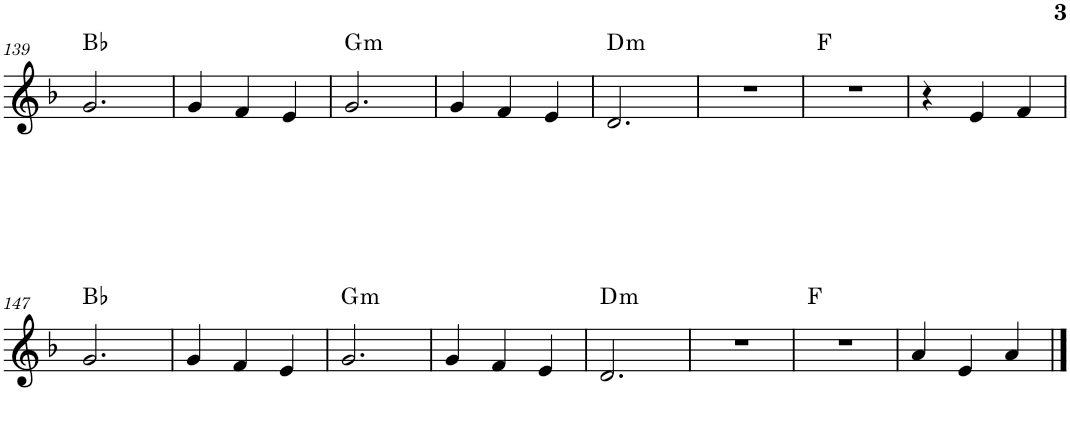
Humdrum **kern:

**kern	**harte
*part1	*part1
*staff1	*
*I"Voice	*
*I'Vc.	*
!!LO:PB:g=z
*clefG2	*
*k[b-]	*
*M3/4	*
=139	=139
2.g/	Bb:maj
=140	=140
4g/	.
4f/	.
4e/	.
=141	=141
!	!LO:H:kt=m
2.g/	G:min
=142	=142
4g/	.
4f/	.
4e/	.
=143	=143
!	!LO:H:kt=m
2.d/	D:min
=144	=144
2.r	.
=145	=145
2.r	F:maj
=146	=146
4r	.
4e/	.
4f/	.
!!LO:LB:g=z
=147	=147
2.g/	Bb:maj
=148	=148
4g/	.
4f/	.
4e/	.
=149	=149
!	!LO:H:kt=m
2.g/	G:min
=150	=150
4g/	.
4f/	.
4e/	.
=151	=151
!	!LO:H:kt=m
2.d/	D:min
=152	=152
2.r	.
=153	=153
2.r	F:maj
=154	=154
4a/	.
4e/	.
4a/	.
==	==
*-	*-
